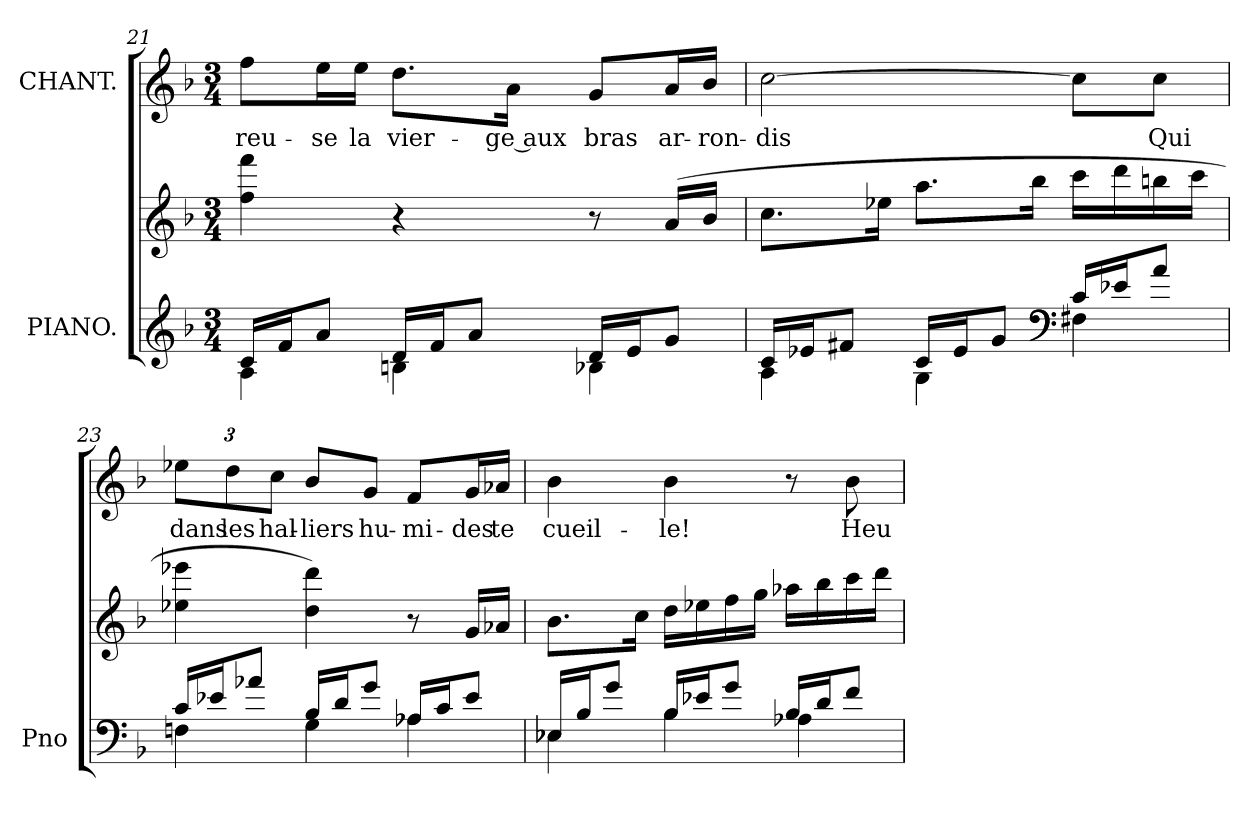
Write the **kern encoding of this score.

**kern	**kern	**kern	**text	**dynam
*part2	*part2	*part1	*part1	*part1
*staff3	*staff2	*staff1	*staff1	*staff1
*I"PIANO.	*	*I"CHANT.	*	*
*I'Pno	*	*	*	*
*clefG2	*clefG2	*clefG2	*	*
*k[b-]	*k[b-]	*k[b-]	*	*
*M3/4	*M3/4	*M3/4	*	*
=21	=21	=21	=21	=21
*^	*	*	*	*
16c/LL	4A\	4ff\ 4fff\	8ff\L	-reu-	.
16f/J	.	.	.	.	.
8a/J	.	.	16ee\L	-se	.
.	.	.	16ee\JJ	la	.
16d/LL	4Bn\	4r	8.dd\L	vier-	.
16f/J	.	.	.	.	.
8a/J	.	.	.	.	.
.	.	.	16a\Jk	-ge aux	.
16d/LL	4B-X\	8r	8g/L	bras	.
16e/J	.	.	.	.	.
8g/J	.	(16a/LL	16a/L	ar-	.
.	.	16b-/JJ	16b-/JJ	-ron-	.
=22	=22	=22	=22	=22	=22
16c/LL	4A\	8.cc\L	[2cc\	-dis	.
16e-X/J	.	.	.	.	.
8f#X/J	.	.	.	.	.
.	.	16ee-X\Jk	.	.	.
16c/LL	4G\	8.aa\L	.	.	.
16e-/J	.	.	.	.	.
8g/J	.	.	.	.	.
.	.	16bb-\Jk	.	.	.
*clefF4	*	*	*	*	*
16c/LL	4F#X\	16ccc\LL	8cc\L]	.	.
16e-X/J	.	16ddd\	.	.	.
8a/J	.	16bbn\	8cc\J	Qui	.
.	.	16ccc\JJ	.	.	.
=23	=23	=23	=23	=23	=23
*	*	*	*Xbrackettup	*	*
16c/LL	4Fn\	4ee-X\ 4eee-X\	12ee-X\L	dans	.
16e-X/J	.	.	.	.	.
.	.	.	12dd\	les	.
8a-X/J	.	.	.	.	.
.	.	.	12cc\J	hal-	.
16B-/LL	4G\	4dd\ 4ddd\)	8b-/L	-liers	.
16d/J	.	.	.	.	.
8g/J	.	.	8g/J	hu-	.
16A-X/LL	4A-\	8r	8f/L	-mi-	.
16c/J	.	.	.	.	.
8e-/J	.	16g/LL	16g/L	-des	.
.	.	16a-X/JJ	16a-X/JJ	te	.
=24	=24	=24	=24	=24	=24
16E-X/LL	4E-\	8.b-\L	4b-\	cueil-	.
16B-/J	.	.	.	.	.
8g/J	.	.	.	.	.
.	.	16cc\Jk	.	.	.
16B-/LL	4B-\	16dd\LL	4b-\	-le!	.
16e-X/J	.	16ee-X\	.	.	.
8g/J	.	16ff\	.	.	.
.	.	16gg\JJ	.	.	.
16B-/LL	4A-X\	16aa-X\LL	8r	.	.
16d/J	.	16bb-\	.	.	.
!	!	!	!	!	!LO:DY:a
!	!	!	!	!	!LO:DY:n=1:a
8f/J	.	16ccc\	8b-\	Heu-	p other-dynamics
.	.	16ddd\JJ	.	.	.
*v	*v	*	*	*	*
=	=	=	=	=
*-	*-	*-	*-	*-
